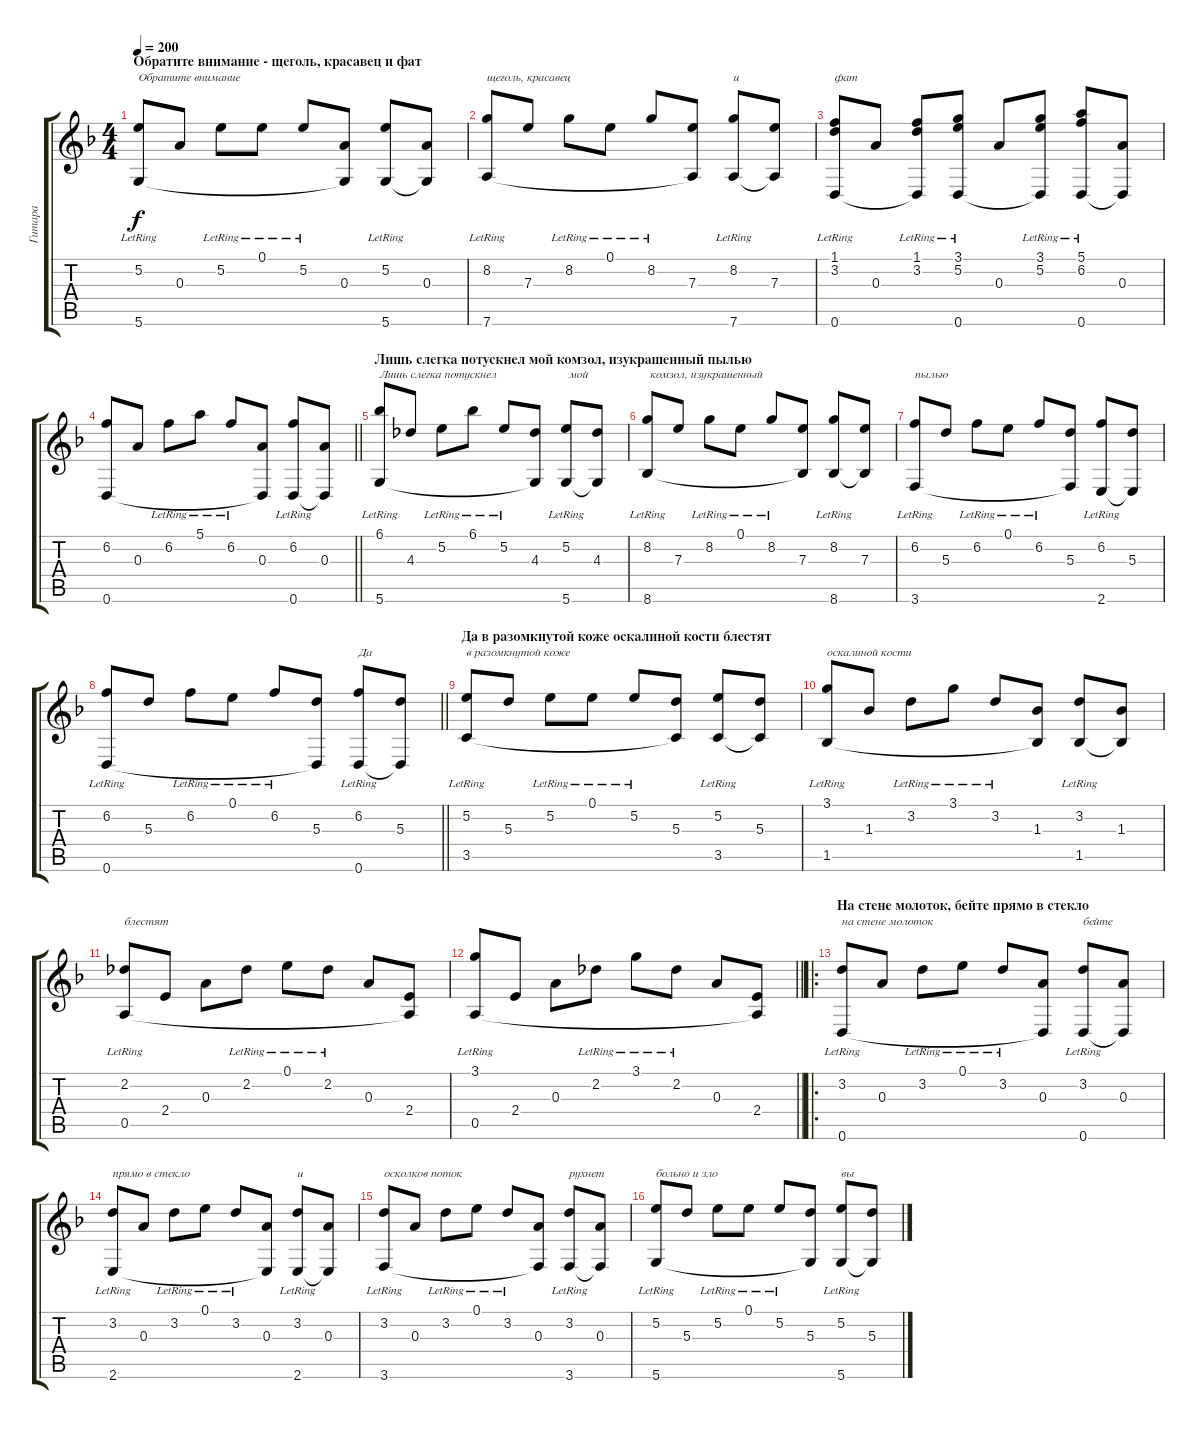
\track ("Гитара" "Гитара") {instrument acousticguitarnylon}
\staff {score tabs}
\tuning (E4 B3 A3 D3 A2 D2) {hide}
\ts (4 4)
\section ("" "Обратите внимание - щеголь, красавец и фат")
\tempo 200
\clef g2
\ks f
(5.2{lr} 5.6{lr}).8{txt "Обратите внимание" dy f} 0.3.8 5.2{lr}.8 0.1{lr}.8 5.2{lr}.8 (0.3 5.6{t}).8 (5.2{lr} 5.6).8 (0.3 5.6{t}).8 |
(8.2{lr} 7.6).8{txt "щеголь, красавец"} 7.3.8 8.2{lr}.8 0.1{lr}.8 8.2{lr}.8 (7.3 7.6{t}).8 (8.2{lr} 7.6).8{txt "и"} (7.3 7.6{t}).8 |
(1.1{lr} 3.2{lr} 0.6).8{txt "фат"} 0.3.8 (1.1{lr} 3.2{lr} 0.6{t}).8 (3.1{lr} 5.2{lr} 0.6).8 0.3.8 (3.1{lr} 5.2{lr} 0.6{t}).8 (5.1{lr} 6.2{lr} 0.6{lr}).8 (0.3 0.6{t}).8 |
\barLineRight lightlight
(6.2 0.6).8 0.3.8 6.2{lr}.8 5.1{lr}.8 6.2{lr}.8 (0.3 0.6{t}).8 (6.2{lr} 0.6).8 (0.3 0.6{t}).8 |
\section ("" "Лишь слегка потускнел мой комзол, изукрашенный пылью")
(6.1 5.6{lr}).8{txt "Лишь слегка потускнел"} 4.3.8 5.2{lr}.8 6.1{lr}.8 5.2{lr}.8 (4.3 5.6{t}).8 (5.2{lr} 5.6).8{txt " мой"} (4.3 5.6{t}).8 |
(8.2{lr} 8.6{lr}).8{txt " комзол, изукрашенный"} 7.3.8 8.2{lr}.8 0.1{lr}.8 8.2{lr}.8 (7.3 8.6{t}).8 (8.2{lr} 8.6).8 (7.3 8.6{t}).8 |
(6.2{lr} 3.6{lr}).8{txt "пылью"} 5.3.8 6.2{lr}.8 0.1{lr}.8 6.2{lr}.8 (5.3 3.6{t}).8 (6.2{lr} 2.6).8 (5.3 2.6{t}).8 |
\barLineRight lightlight
(6.2{lr} 0.6{lr}).8 5.3.8 6.2{lr}.8 0.1{lr}.8 6.2{lr}.8 (5.3 0.6{t}).8 (6.2{lr} 0.6).8{txt "Да"} (5.3 0.6{t}).8 |
\section ("" "Да в разомкнутой коже оскалиной кости блестят")
(5.2{lr} 3.5{lr}).8{txt "в разомкнутой коже "} 5.3.8 5.2{lr}.8 0.1{lr}.8 5.2{lr}.8 (5.3 3.5{t}).8 (5.2{lr} 3.5).8 (5.3 3.5{t}).8 |
(3.1{lr} 1.5{lr}).8{txt "оскалиной кости "} 1.3.8 3.2{lr}.8 3.1{lr}.8 3.2{lr}.8 (1.3 1.5{t}).8 (3.2{lr} 1.5).8 (1.3 1.5{t}).8 |
(2.2{lr} 0.5{lr}).8{txt "блестят"} 2.4.8 0.3.8 2.2{lr}.8 0.1{lr}.8 2.2{lr}.8 0.3.8 (2.4 0.5{t}).8 |
\barLineRight lightlight
(3.1{lr} 0.5{lr}).8 2.4.8 0.3.8 2.2{lr}.8 3.1{lr}.8 2.2{lr}.8 0.3.8 (2.4 0.5{t}).8 |
\ro
\section ("" "На стене молоток, бейте прямо в стекло")
(3.2{lr} 0.6{lr}).8{txt "на стене молоток "} 0.3.8 3.2{lr}.8 0.1{lr}.8 3.2{lr}.8 (0.3 0.6{t}).8 (3.2{lr} 0.6).8{txt "бейте"} (0.3 0.6{t}).8 |
(3.2{lr} 2.6{lr}).8{txt "прямо в стекло"} 0.3.8 3.2{lr}.8 0.1{lr}.8 3.2{lr}.8 (0.3 2.6{t}).8 (3.2{lr} 2.6).8{txt "и"} (0.3 2.6{t}).8 |
(3.2{lr} 3.6{lr}).8{txt "осколков поток"} 0.3.8 3.2{lr}.8 0.1{lr}.8 3.2{lr}.8 (0.3 3.6{t}).8 (3.2{lr} 3.6).8{txt "рухнет"} (0.3 3.6{t}).8 |
(5.2{lr} 5.6{lr}).8{txt "больно и зло"} 5.3.8 5.2{lr}.8 0.1{lr}.8 5.2{lr}.8 (5.3 5.6{t}).8 (5.2{lr} 5.6).8{txt "вы"} (5.3 5.6{t}).8
